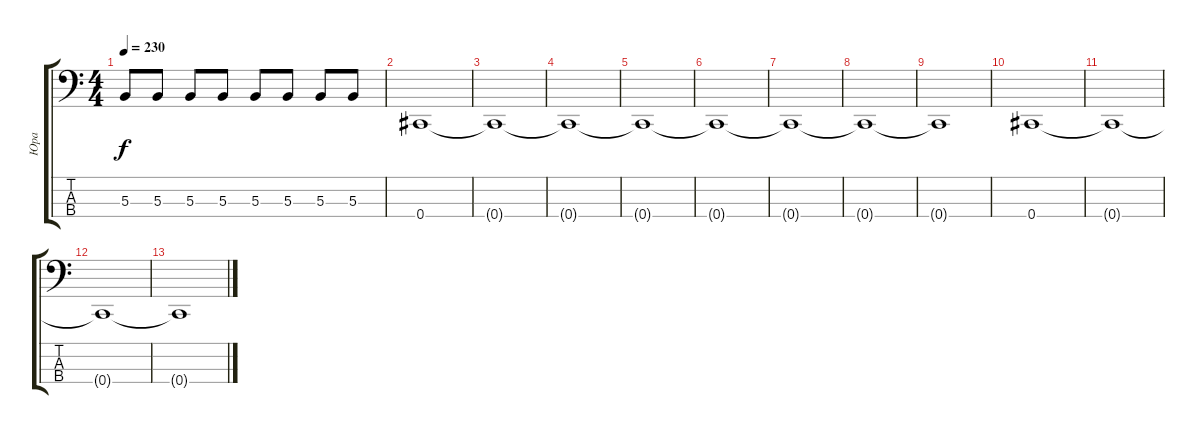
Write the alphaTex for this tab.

\track ("Юра" "Юра") {instrument acousticbass}
\staff {score tabs}
\tuning (E2 B1 Gb1 Db1) {hide}
\ts (4 4)
\tempo 230
\clef f4
\ks c
5.3.8{dy f} 5.3.8 5.3.8 5.3.8 5.3.8 5.3.8 5.3.8 5.3.8 |
0.4.1 |
0.4{t}.1 |
0.4{t}.1 |
0.4{t}.1 |
0.4{t}.1 |
0.4{t}.1 |
0.4{t}.1 |
0.4{t}.1 |
0.4.1 |
0.4{t}.1 |
0.4{t}.1 |
0.4{t}.1
